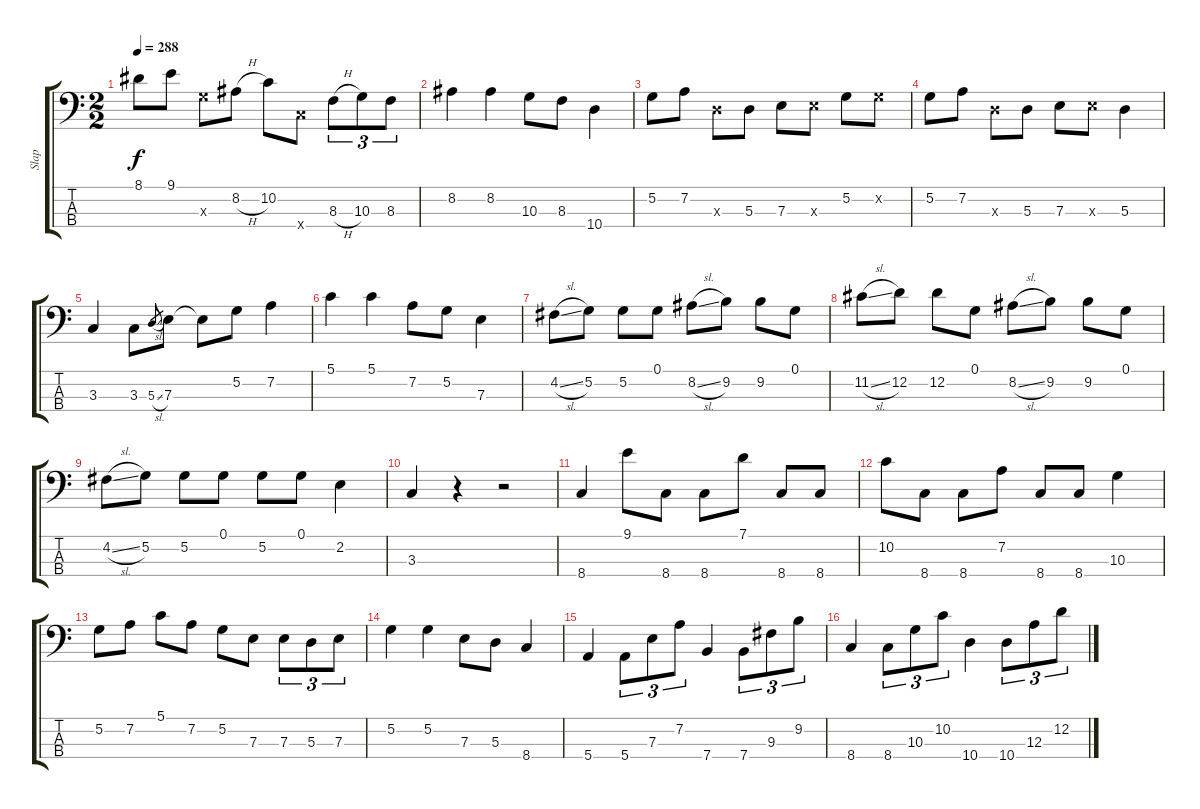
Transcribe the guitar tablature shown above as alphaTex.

\track ("Slap" "Slap") {instrument slapbass1}
\staff {score tabs}
\tuning (G2 D2 A1 E1) {hide}
\ts (2 2)
\tempo 288
\clef f4
\ks c
8.1.8{dy f} 9.1.8 10.3{x}.8 8.2{h}.8 10.2.8 8.4{x}.8 8.3{h}.8{tu (3 2)} 10.3.8{tu (3 2)} 8.3.8{tu (3 2)} |
8.2.4 8.2.4 10.3.8 8.3.8 10.4.4 |
5.2.8 7.2.8 5.3{x}.8 5.3.8 7.3.8 7.3{x}.8 5.2.8 5.2{x}.8 |
5.2.8 7.2.8 5.3{x}.8 5.3.8 7.3.8 7.3{x}.8 5.3.4 |
3.3.4 3.3.8 5.3{sl}.8{gr} 7.3.8 7.3{t}.8 5.2.8 7.2.4 |
5.1.4 5.1.4 7.2.8 5.2.8 7.3.4 |
4.2{sl}.8 5.2.8 5.2.8 0.1.8 8.2{sl}.8 9.2.8 9.2.8 0.1.8 |
11.2{sl}.8 12.2.8 12.2.8 0.1.8 8.2{sl}.8 9.2.8 9.2.8 0.1.8 |
4.2{sl}.8 5.2.8 5.2.8 0.1.8 5.2.8 0.1.8 2.2.4 |
3.3.4 r.4 r.2 |
8.4.4 9.1.8 8.4.8 8.4.8 7.1.8 8.4.8 8.4.8 |
10.2.8 8.4.8 8.4.8 7.2.8 8.4.8 8.4.8 10.3.4 |
5.2.8 7.2.8 5.1.8 7.2.8 5.2.8 7.3.8 7.3.8{tu (3 2)} 5.3.8{tu (3 2)} 7.3.8{tu (3 2)} |
5.2.4 5.2.4 7.3.8 5.3.8 8.4.4 |
5.4.4 5.4.8{tu (3 2)} 7.3.8{tu (3 2)} 7.2.8{tu (3 2)} 7.4.4 7.4.8{tu (3 2)} 9.3.8{tu (3 2)} 9.2.8{tu (3 2)} |
8.4.4 8.4.8{tu (3 2)} 10.3.8{tu (3 2)} 10.2.8{tu (3 2)} 10.4.4 10.4.8{tu (3 2)} 12.3.8{tu (3 2)} 12.2.8{tu (3 2)}
